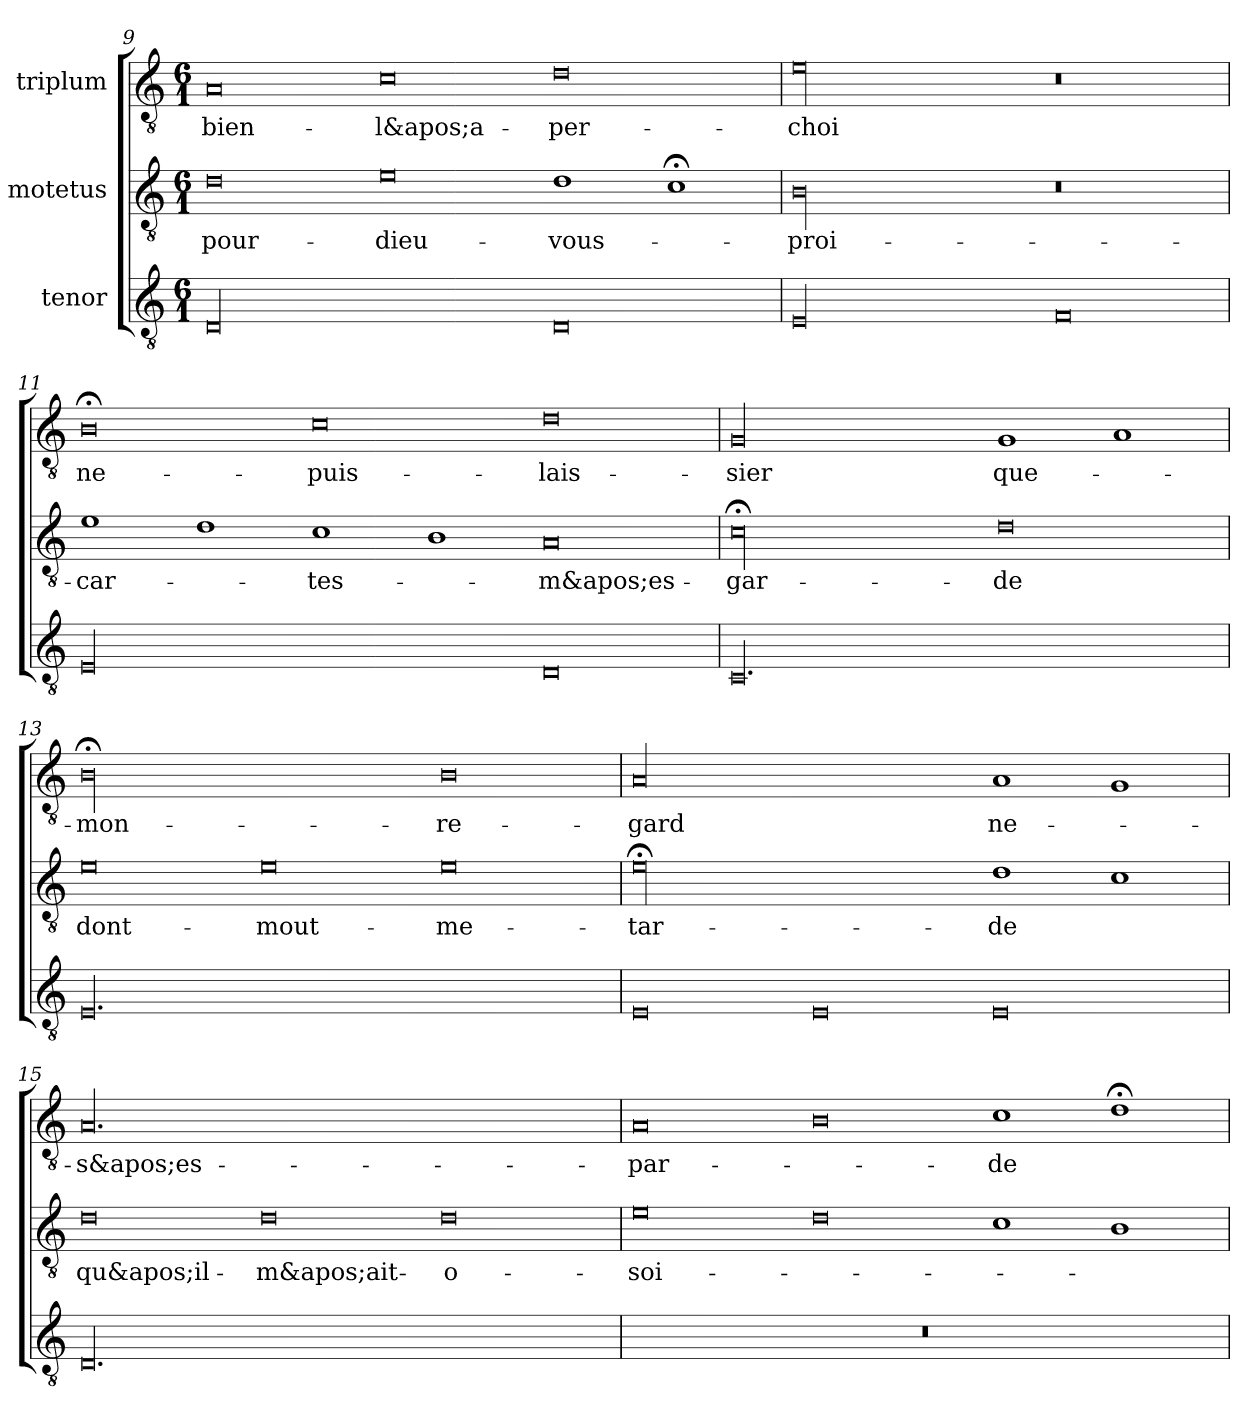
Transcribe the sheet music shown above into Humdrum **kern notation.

**kern	**kern	**text	**kern	**text
*part3	*part2	*part2	*part1	*part1
*staff3	*staff2	*staff2	*staff1	*staff1
*I"tenor	*I"motetus	*	*I"triplum	*
*clefGv2	*clefGv2	*	*clefGv2	*
*k[]	*k[]	*	*k[]	*
*C:	*C:	*	*C:	*
*M6/1	*M6/1	*	*M6/1	*
=9	=9	=9	=9	=9
00D/	0d\	pour-	0A/	bien-
.	0e\	dieu-	0c\	l&apos;a-
0D/	1d\	vous-	0d\	-per-
.	1c;<\	.	.	.
=10	=10	=10	=10	=10
00E/	00B\	proi-	00e\	-choi
0F/	0r	.	0r	.
=11	=11	=11	=11	=11
00E/	1e\	car-	0B;<\	ne-
.	1d\	.	.	.
.	1c\	tes-	0c\	puis-
.	1B\	.	.	.
0D/	0A/	m&apos;es-	0d\	lais-
=12	=12	=12	=12	=12
00.C/	00c;<\	-gar-	00G/	-sier
.	0d\	-de	1G/	que-
.	.	.	1A/	.
=13	=13	=13	=13	=13
00.E/	0e\	dont-	00B;<\	mon-
.	0e\	mout-	.	.
.	0e\	me-	0B\	re-
=14	=14	=14	=14	=14
0E/	00e;<\	tar-	00A/	-gard
0E/	.	.	.	.
0E/	1d\	-de	1A/	ne-
.	1c\	.	1G/	.
!!LO:PB:g=z
=15	=15	=15	=15	=15
00.D/	0d\	qu&apos;il-	00.A/	s&apos;es-
.	0d\	m&apos;ait-	.	.
.	0d\	o-	.	.
=16	=16	=16	=16	=16
00.r	0e\	soi-	0A/	-par-
.	0d\	.	0B\	.
.	1c\	.	1c\	-de
.	1B\	.	1d;<\	.
=	=	=	=	=
*-	*-	*-	*-	*-
